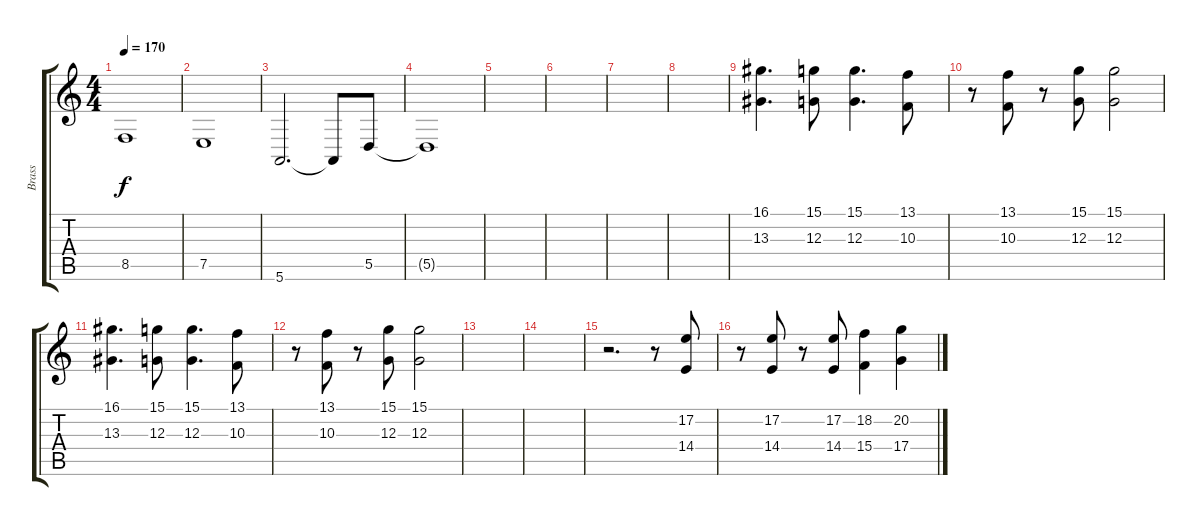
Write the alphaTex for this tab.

\track ("Brass" "Brass") {instrument brasssection}
\staff {score tabs}
\tuning (E4 B3 G3 D3 A2 E2) {hide}
\ts (4 4)
\tempo 170
\clef g2
\ks c
8.5.1{dy f} |
7.5.1 |
5.6.2{d} 5.6{t}.8 5.5.8 |
5.5{t}.1 |
|
|
|
|
(16.1 13.3).4{d} (15.1 12.3).8 (15.1 12.3).4{d} (13.1 10.3).8 |
r.8 (13.1 10.3).8 r.8 (15.1 12.3).8 (15.1 12.3).2 |
(16.1 13.3).4{d} (15.1 12.3).8 (15.1 12.3).4{d} (13.1 10.3).8 |
r.8 (13.1 10.3).8 r.8 (15.1 12.3).8 (15.1 12.3).2 |
|
|
r.2{d} r.8 (17.2 14.4).8 |
r.8 (17.2 14.4).8 r.8 (17.2 14.4).8 (18.2 15.4).4 (20.2 17.4).4
